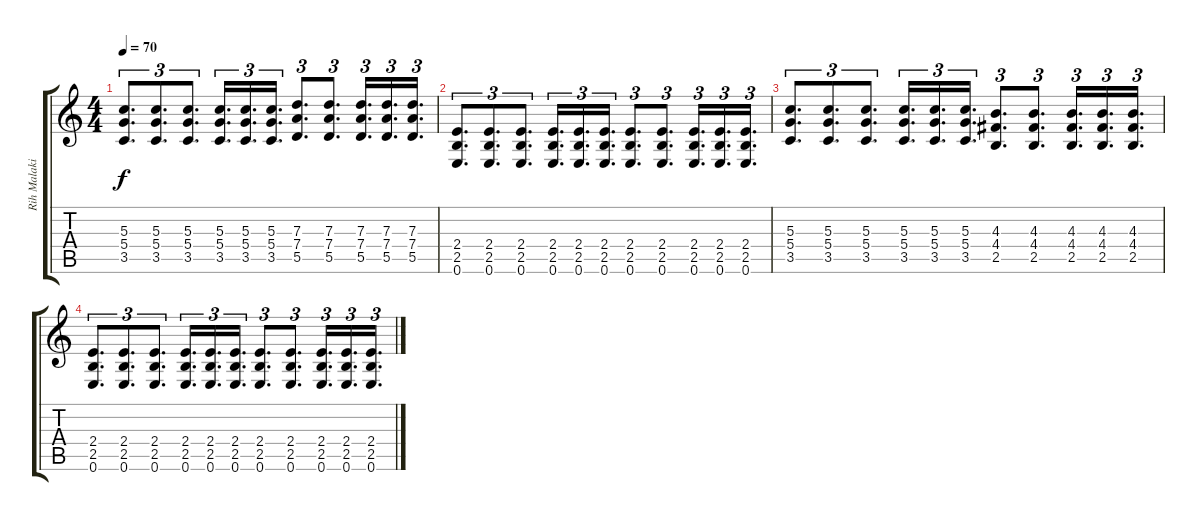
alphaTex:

\track ("Rih Malakian" "Rih Malaki") {instrument distortionguitar}
\staff {score tabs}
\tuning (E4 B3 G3 D3 A2 E2) {hide}
\ts (4 4)
\tempo 70
\clef g2
\ks c
(5.3 5.4 3.5).8{d tu (3 2) dy f} (5.3 5.4 3.5).8{d tu (3 2)} (5.3 5.4 3.5).8{d tu (3 2)} (5.3 5.4 3.5).16{d tu (3 2)} (5.3 5.4 3.5).16{d tu (3 2)} (5.3 5.4 3.5).16{d tu (3 2)} (7.3 7.4 5.5).8{d tu (3 2)} (7.3 7.4 5.5).8{d tu (3 2)} (7.3 7.4 5.5).16{d tu (3 2)} (7.3 7.4 5.5).16{d tu (3 2)} (7.3 7.4 5.5).16{d tu (3 2)} |
(2.4 2.5 0.6).8{d tu (3 2)} (2.4 2.5 0.6).8{d tu (3 2)} (2.4 2.5 0.6).8{d tu (3 2)} (2.4 2.5 0.6).16{d tu (3 2)} (2.4 2.5 0.6).16{d tu (3 2)} (2.4 2.5 0.6).16{d tu (3 2)} (2.4 2.5 0.6).8{d tu (3 2)} (2.4 2.5 0.6).8{d tu (3 2)} (2.4 2.5 0.6).16{d tu (3 2)} (2.4 2.5 0.6).16{d tu (3 2)} (2.4 2.5 0.6).16{d tu (3 2)} |
(5.3 5.4 3.5).8{d tu (3 2)} (5.3 5.4 3.5).8{d tu (3 2)} (5.3 5.4 3.5).8{d tu (3 2)} (5.3 5.4 3.5).16{d tu (3 2)} (5.3 5.4 3.5).16{d tu (3 2)} (5.3 5.4 3.5).16{d tu (3 2)} (4.3 4.4 2.5).8{d tu (3 2)} (4.3 4.4 2.5).8{d tu (3 2)} (4.3 4.4 2.5).16{d tu (3 2)} (4.3 4.4 2.5).16{d tu (3 2)} (4.3 4.4 2.5).16{d tu (3 2)} |
(2.4 2.5 0.6).8{d tu (3 2)} (2.4 2.5 0.6).8{d tu (3 2)} (2.4 2.5 0.6).8{d tu (3 2)} (2.4 2.5 0.6).16{d tu (3 2)} (2.4 2.5 0.6).16{d tu (3 2)} (2.4 2.5 0.6).16{d tu (3 2)} (2.4 2.5 0.6).8{d tu (3 2)} (2.4 2.5 0.6).8{d tu (3 2)} (2.4 2.5 0.6).16{d tu (3 2)} (2.4 2.5 0.6).16{d tu (3 2)} (2.4 2.5 0.6).16{d tu (3 2)}
